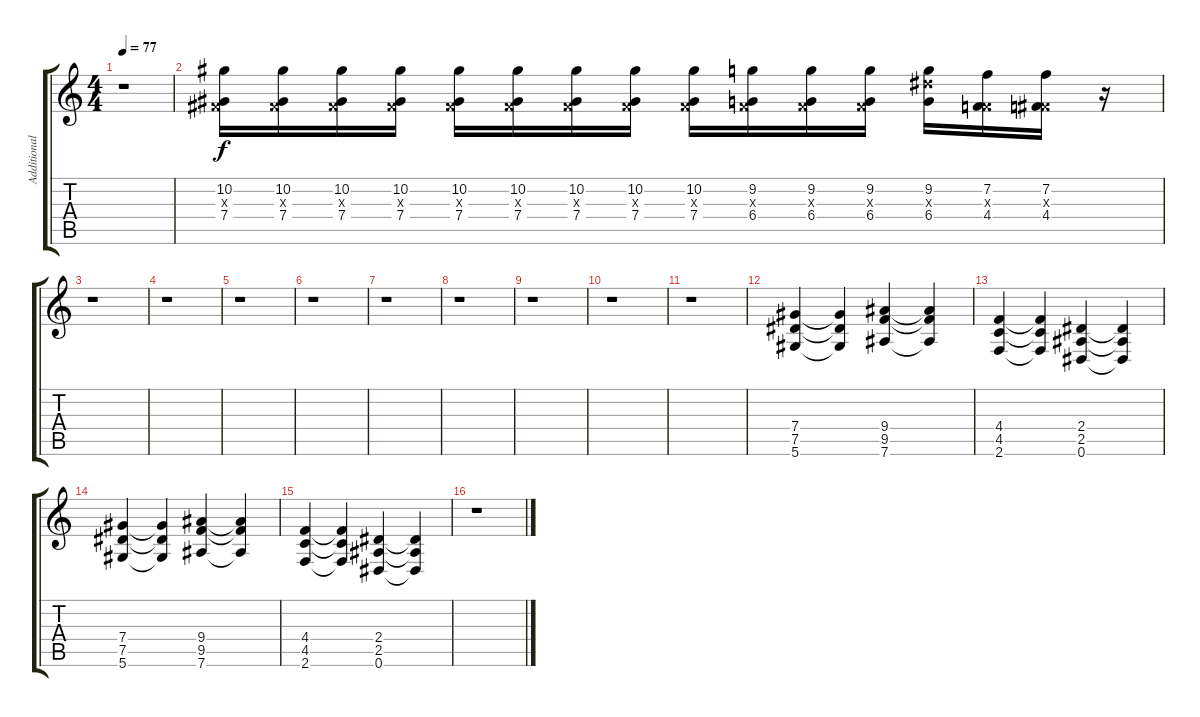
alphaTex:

\track ("Additional Guitar" "Additional") {instrument electricguitarclean}
\staff {score tabs}
\tuning (Eb4 Bb3 Gb3 Db3 Ab2 Eb2) {hide}
\ts (4 4)
\tempo 77
\clef g2
\ks c
r.1{dy f} |
(10.2 0.3{x} 7.4).16{volume 8 balance 4 instrument distortionguitar} (10.2 0.3{x} 7.4).16 (10.2 0.3{x} 7.4).16 (10.2 0.3{x} 7.4).16 (10.2 0.3{x} 7.4).16 (10.2 0.3{x} 7.4).16 (10.2 0.3{x} 7.4).16 (10.2 0.3{x} 7.4).16 (10.2 0.3{x} 7.4).16 (9.2 0.3{x} 6.4).16 (9.2 0.3{x} 6.4).16 (9.2 0.3{x} 6.4).16 (9.2 9.3{x} 6.4).16 (7.2 0.3{x} 4.4).16 (7.2 0.3{x} 4.4).16 r.16 |
r.1 |
r.1 |
r.1 |
r.1 |
r.1 |
r.1 |
r.1 |
r.1 |
r.1 |
(7.4 7.5 5.6).4{instrument electricguitarclean} (7.4{t} 7.5{t} 5.6{t}).4 (9.4 9.5 7.6).4 (9.4{t} 9.5{t} 7.6{t}).4 |
(4.4 4.5 2.6).4 (4.4{t} 4.5{t} 2.6{t}).4 (2.4 2.5 0.6).4 (2.4{t} 2.5{t} 0.6{t}).4 |
(7.4 7.5 5.6).4 (7.4{t} 7.5{t} 5.6{t}).4 (9.4 9.5 7.6).4 (9.4{t} 9.5{t} 7.6{t}).4 |
(4.4 4.5 2.6).4 (4.4{t} 4.5{t} 2.6{t}).4 (2.4 2.5 0.6).4 (2.4{t} 2.5{t} 0.6{t}).4 |
r.1
